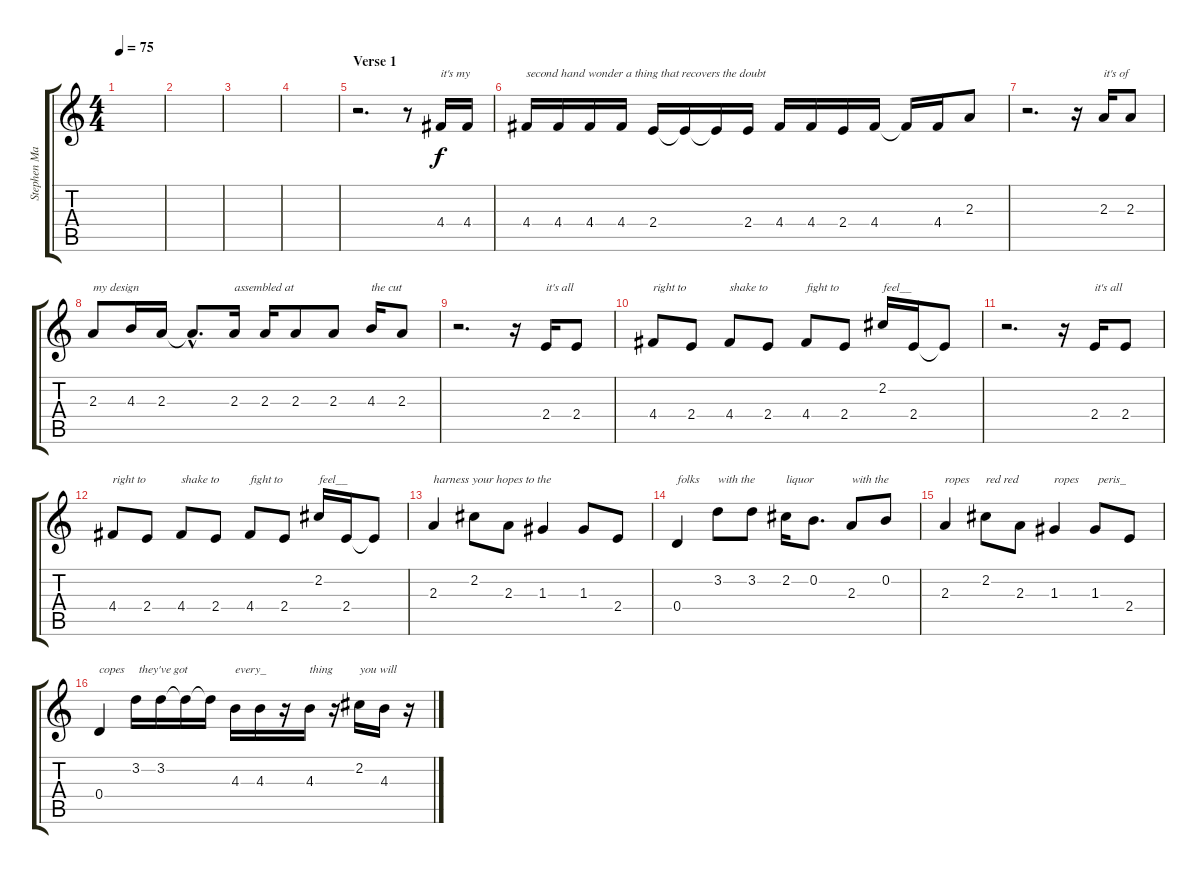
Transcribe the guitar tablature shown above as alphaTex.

\track ("Stephen Malkmus" "Stephen Ma") {instrument banjo}
\staff {score tabs}
\tuning (E4 B3 G3 D3 A2 E2) {hide}
\displaytranspose 12
\ts (4 4)
\tempo 75
\clef g2
\ks c
|
|
|
|
\section ("" "Verse 1")
r.2{d} r.8 4.4.16{txt "it's my"} 4.4.16 |
4.4.16{txt "second hand wonder a thing that recovers the doubt"} 4.4.16 4.4.16 4.4.16 2.4.16 2.4{t}.16 2.4{t}.16 2.4.16 4.4.16 4.4.16 2.4.16 4.4.16 4.4{t}.16 4.4.16 2.3.8 |
r.2{d} r.16 2.3.16{txt "it's of"} 2.3.8 |
2.3.8{txt "my design"} 4.3.16 2.3.16 2.3{hac t}.8{d} 2.3.16{txt "assembled at"} 2.3.16 2.3.8 2.3.8 4.3.16{txt "the cut"} 2.3.8 |
\section ("" "")
r.2{d} r.16 2.4.16{txt "it's all"} 2.4.8 |
4.4.8{txt "right to"} 2.4.8 4.4.8{txt "shake to"} 2.4.8 4.4.8{txt "fight to"} 2.4.8 2.2.16{txt "feel__"} 2.4.16 2.4{t}.8 |
r.2{d} r.16 2.4.16{txt "it's all"} 2.4.8 |
4.4.8{txt "right to"} 2.4.8 4.4.8{txt "shake to"} 2.4.8 4.4.8{txt "fight to"} 2.4.8 2.2.16{txt "feel__"} 2.4.16 2.4{t}.8 |
\section ("" "")
2.3.4{txt "harness your hopes to the "} 2.2.8 2.3.8 1.3.4 1.3.8 2.4.8 |
0.4.4{txt "folks"} 3.2.8{txt "with the"} 3.2.8 2.2.16{txt "liquor"} 0.2.8{d} 2.3.8{txt "with the"} 0.2.8 |
2.3.4{txt "ropes"} 2.2.8{txt "red red"} 2.3.8 1.3.4{txt "ropes"} 1.3.8{txt " peris_"} 2.4.8 |
0.4.4{txt "copes"} 3.2.16{txt " they've got"} 3.2.16 3.2{t}.16 3.2{t}.16 4.3.16{txt "every_"} 4.3.16 r.16 4.3.16{txt "thing"} r.16 2.2.16{txt "you will"} 4.3.16 r.16
